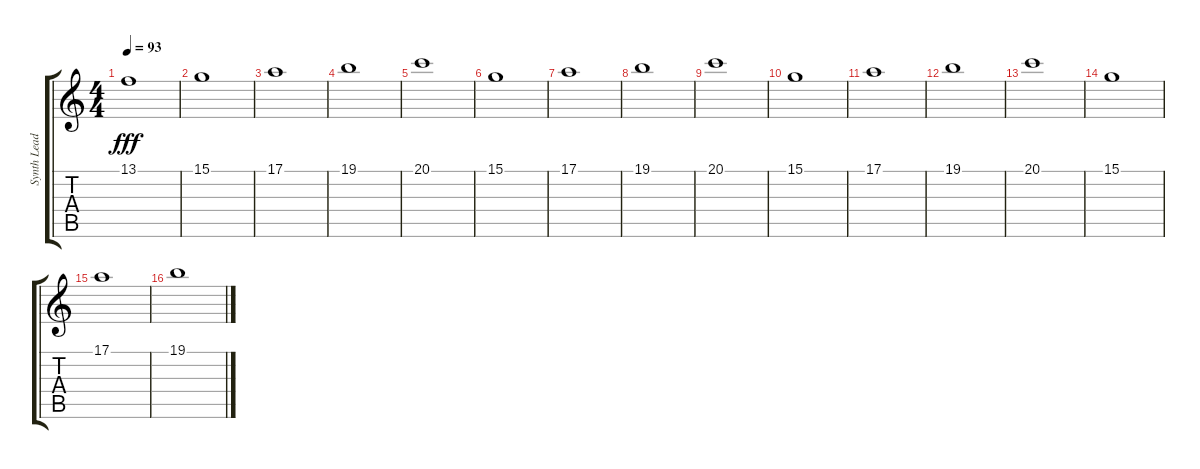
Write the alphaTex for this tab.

\track ("Synth Lead" "Synth Lead") {instrument pad5bowed}
\staff {score tabs}
\tuning (E4 B3 G3 D3 A2 E2) {hide}
\ts (4 4)
\tempo 93
\clef g2
\ks c
13.1.1{dy fff} |
15.1.1 |
17.1.1 |
19.1.1 |
20.1.1 |
15.1.1 |
17.1.1 |
19.1.1 |
20.1.1 |
15.1.1 |
17.1.1 |
19.1.1 |
20.1.1 |
15.1.1 |
17.1.1 |
19.1.1
